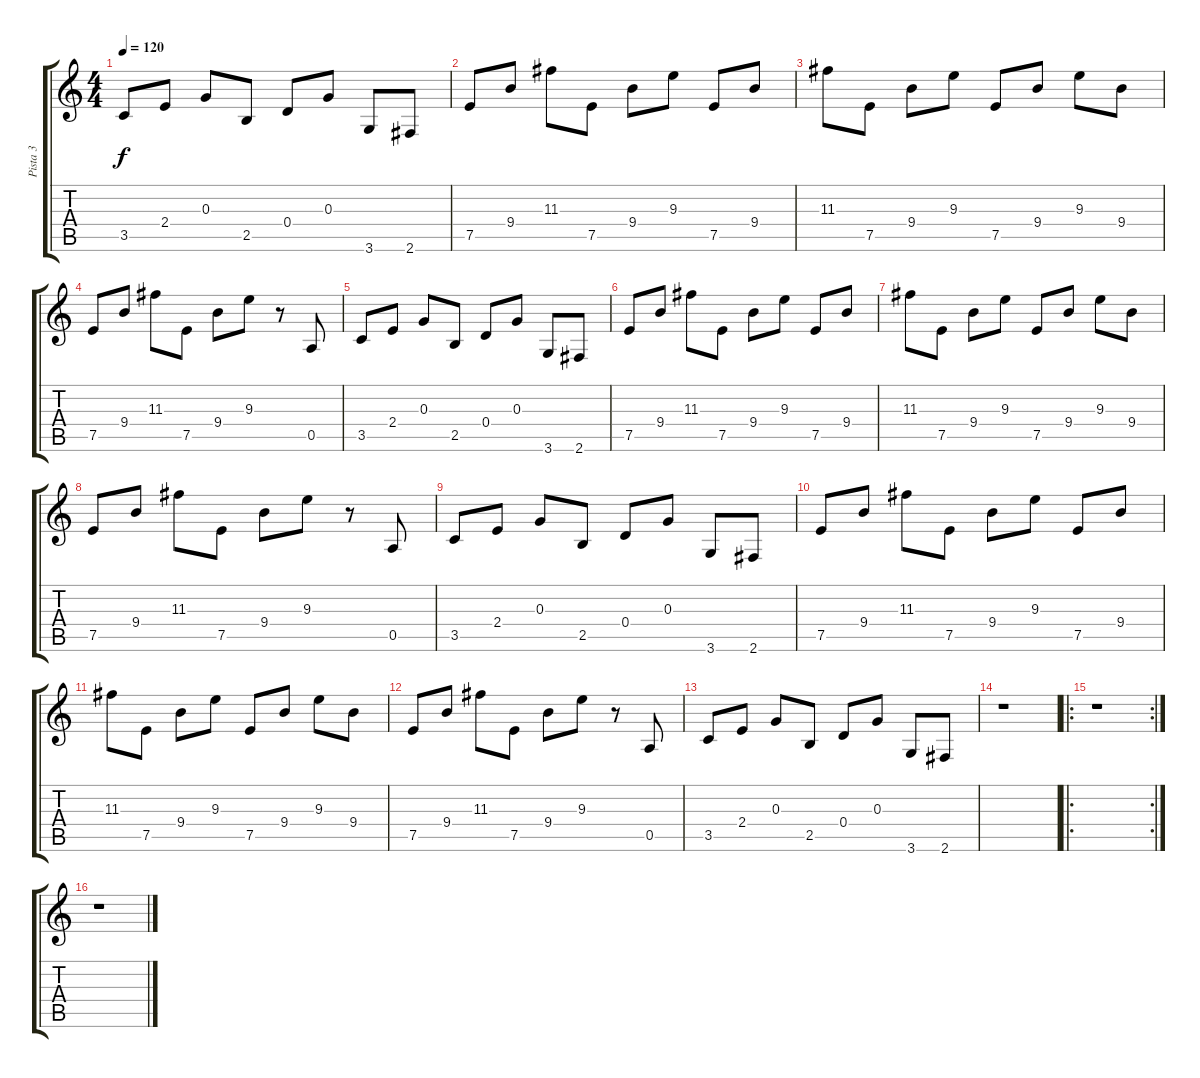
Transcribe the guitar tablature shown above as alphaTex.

\track ("Pista 3" "Pista 3") {instrument acousticguitarnylon}
\staff {score tabs}
\tuning (E4 B3 G3 D3 A2 E2) {hide}
\ts (4 4)
\tempo 120
\clef g2
\ks c
3.5.8{dy f} 2.4.8 0.3.8 2.5.8 0.4.8 0.3.8 3.6.8 2.6.8 |
7.5.8 9.4.8 11.3.8 7.5.8 9.4.8 9.3.8 7.5.8 9.4.8 |
11.3.8 7.5.8 9.4.8 9.3.8 7.5.8 9.4.8 9.3.8 9.4.8 |
7.5.8 9.4.8 11.3.8 7.5.8 9.4.8 9.3.8 r.8 0.5.8 |
3.5.8 2.4.8 0.3.8 2.5.8 0.4.8 0.3.8 3.6.8 2.6.8 |
7.5.8 9.4.8 11.3.8 7.5.8 9.4.8 9.3.8 7.5.8 9.4.8 |
11.3.8 7.5.8 9.4.8 9.3.8 7.5.8 9.4.8 9.3.8 9.4.8 |
7.5.8 9.4.8 11.3.8 7.5.8 9.4.8 9.3.8 r.8 0.5.8 |
3.5.8 2.4.8 0.3.8 2.5.8 0.4.8 0.3.8 3.6.8 2.6.8 |
7.5.8 9.4.8 11.3.8 7.5.8 9.4.8 9.3.8 7.5.8 9.4.8 |
11.3.8 7.5.8 9.4.8 9.3.8 7.5.8 9.4.8 9.3.8 9.4.8 |
7.5.8 9.4.8 11.3.8 7.5.8 9.4.8 9.3.8 r.8 0.5.8 |
3.5.8 2.4.8 0.3.8 2.5.8 0.4.8 0.3.8 3.6.8 2.6.8 |
r.1 |
\ro
\rc 2
r.1 |
r.1
